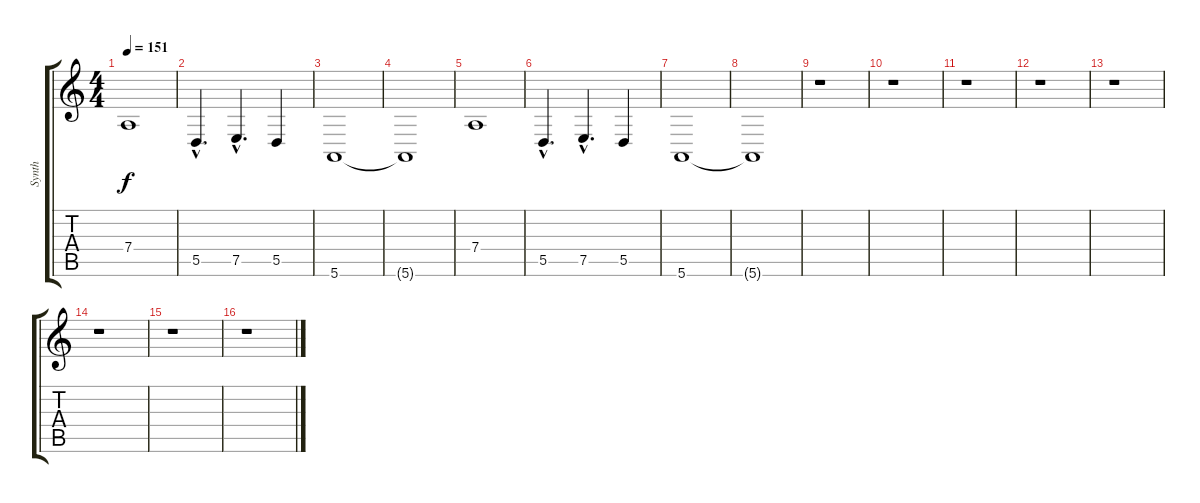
\track ("Synth" "Synth") {instrument lead2sawtooth}
\staff {score tabs}
\tuning (E4 B3 G3 D3 A2 E2) {hide}
\ts (4 4)
\tempo 151
\clef g2
\ks c
7.4.1{dy f} |
5.5{hac}.4{d} 7.5{hac}.4{d} 5.5.4 |
5.6.1 |
5.6{t}.1 |
7.4.1 |
5.5{hac}.4{d} 7.5{hac}.4{d} 5.5.4 |
5.6.1 |
5.6{t}.1 |
r.1 |
r.1 |
r.1 |
r.1 |
r.1 |
r.1 |
r.1 |
r.1
